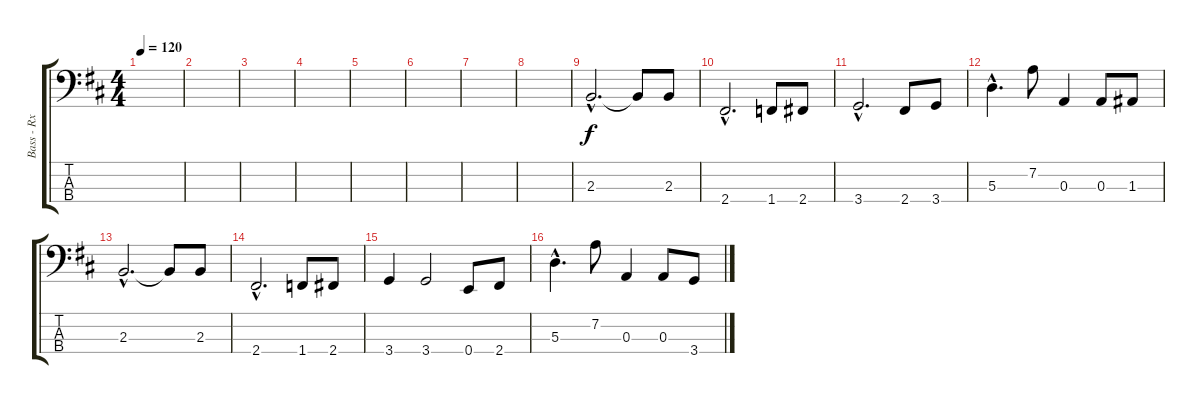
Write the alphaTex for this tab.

\track ("Bass - Rx" "Bass - Rx") {instrument electricbassfinger}
\staff {score tabs}
\tuning (G2 D2 A1 E1) {hide}
\ts (4 4)
\tempo 120
\clef f4
\ks d
|
|
|
|
|
|
|
|
2.3{hac}.2{d} 2.3{t}.8 2.3.8 |
2.4{hac}.2{d} 1.4.8 2.4.8 |
3.4{hac}.2{d} 2.4.8 3.4.8 |
5.3{hac}.4{d} 7.2.8 0.3.4 0.3.8 1.3.8 |
2.3{hac}.2{d} 2.3{t}.8 2.3.8 |
2.4{hac}.2{d} 1.4.8 2.4.8 |
3.4.4 3.4.2 0.4.8 2.4.8 |
5.3{hac}.4{d} 7.2.8 0.3.4 0.3.8 3.4.8
